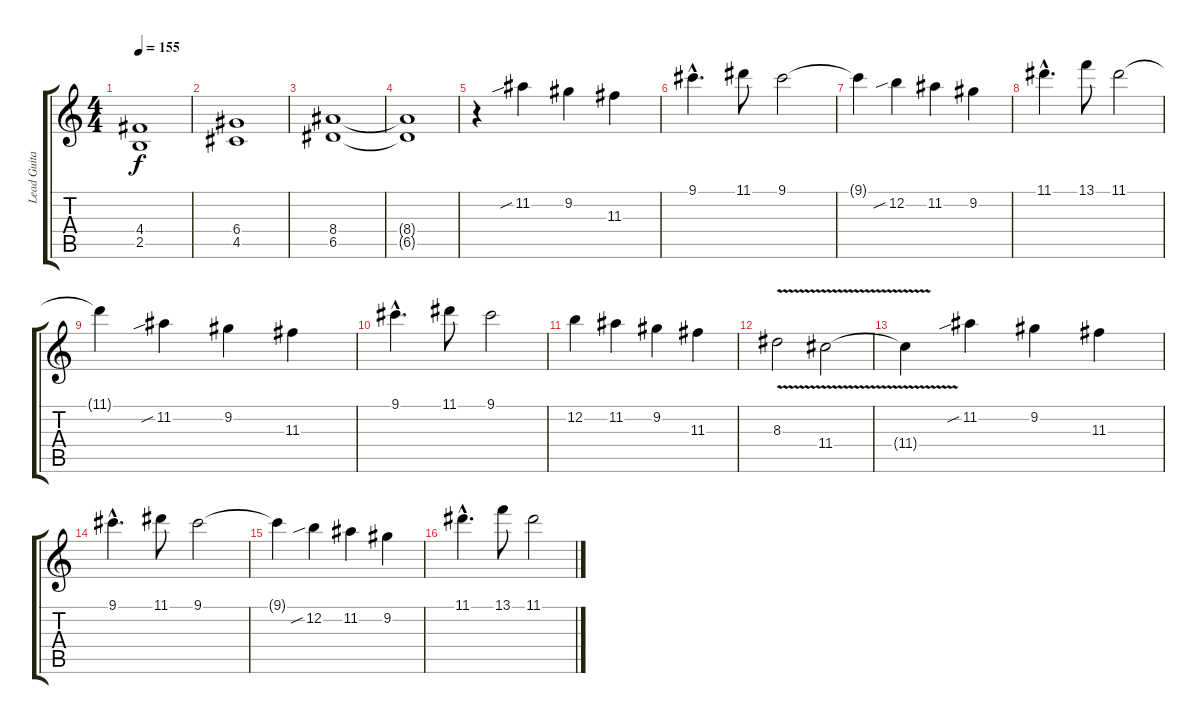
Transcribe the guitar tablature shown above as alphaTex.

\track ("Lead Guitar" "Lead Guita") {instrument overdrivenguitar}
\staff {score tabs}
\tuning (E4 B3 G3 D3 A2 E2) {hide}
\ts (4 4)
\tempo 155
\clef g2
\ks c
(4.4 2.5).1{dy f} |
(6.4 4.5).1 |
(8.4 6.5).1 |
(8.4{t} 6.5{t}).1 |
r.4 11.2{sib}.4 9.2.4 11.3.4 |
9.1{hac}.4{d} 11.1.8 9.1.2 |
9.1{t}.4 12.2{sib}.4 11.2.4 9.2.4 |
11.1{hac}.4{d} 13.1.8 11.1.2 |
11.1{t}.4 11.2{sib}.4 9.2.4 11.3.4 |
9.1{hac}.4{d} 11.1.8 9.1.2 |
12.2.4 11.2.4 9.2.4 11.3.4 |
8.3{v}.2 11.4{v}.2 |
11.4{t}.4 11.2{sib}.4 9.2.4 11.3.4 |
9.1{hac}.4{d} 11.1.8 9.1.2 |
9.1{t}.4 12.2{sib}.4 11.2.4 9.2.4 |
11.1{hac}.4{d} 13.1.8 11.1.2
